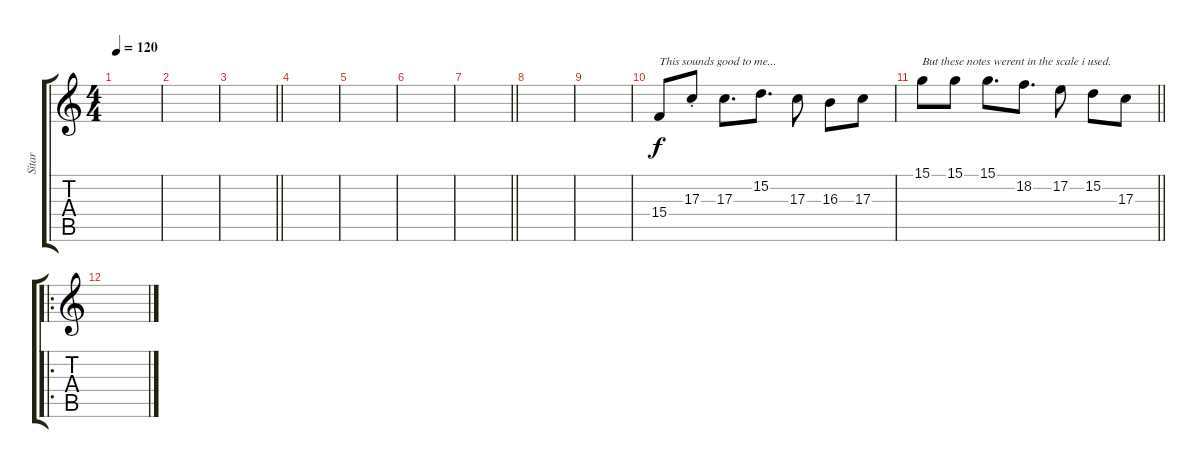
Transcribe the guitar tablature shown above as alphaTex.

\track ("Sitar" "Sitar") {instrument sitar}
\staff {score tabs}
\tuning (E4 B3 G3 D3 A2 E2) {hide}
\ts (4 4)
\tempo 120
\clef g2
\ks c
|
|
\barLineRight lightlight
|
|
|
|
\barLineRight lightlight
|
|
|
15.4.8{txt "This sounds good to me..."} 17.3{st}.8 17.3.8{d} 15.2.8{d} 17.3.8 16.3.8 17.3.8 |
\barLineRight lightlight
15.1.8{txt "But these notes werent in the scale i used."} 15.1.8 15.1.8{d} 18.2.8{d} 17.2.8 15.2.8 17.3.8 |
\ro
